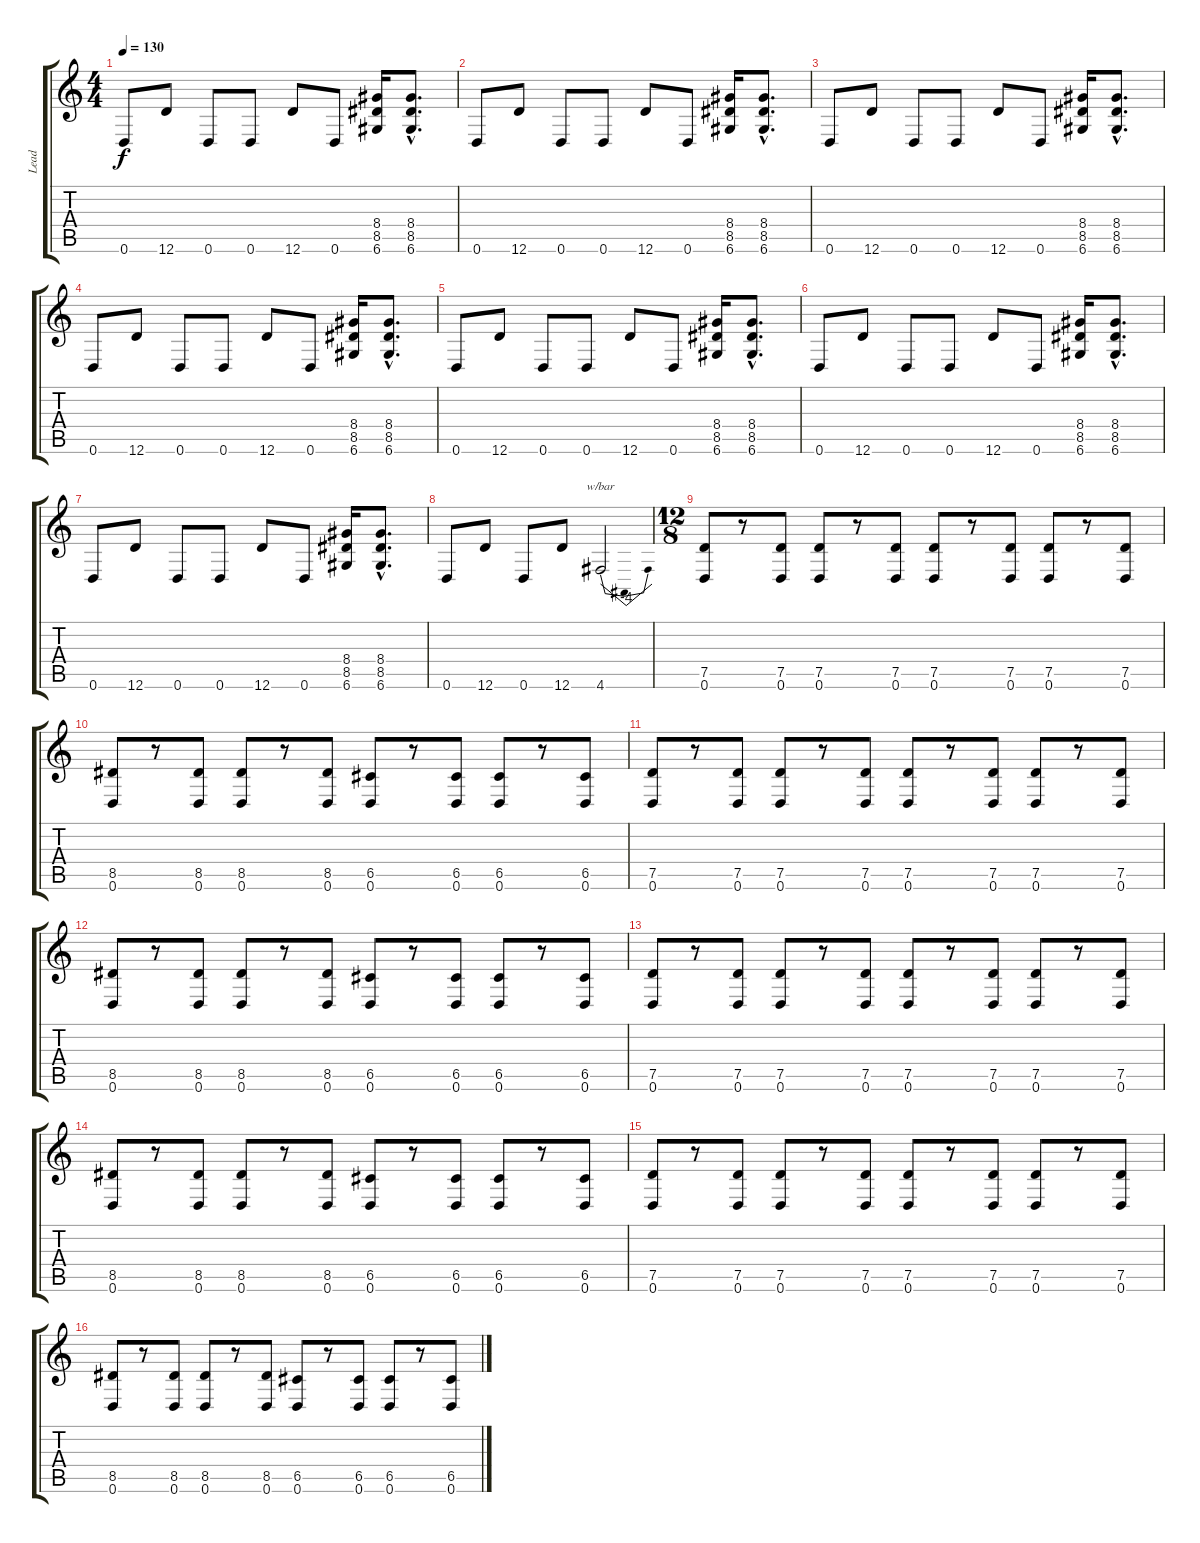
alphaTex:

\track ("Lead" "Lead") {instrument distortionguitar}
\staff {score tabs}
\tuning (D4 A3 F3 C3 G2 D2) {hide}
\ts (4 4)
\tempo 130
\clef g2
\ks c
0.6.8{dy f} 12.6.8 0.6.8 0.6.8 12.6.8 0.6.8 (8.4 8.5 6.6).16 (8.4{hac} 8.5{hac} 6.6{hac}).8{d} |
0.6.8 12.6.8 0.6.8 0.6.8 12.6.8 0.6.8 (8.4 8.5 6.6).16 (8.4{hac} 8.5{hac} 6.6{hac}).8{d} |
0.6.8 12.6.8 0.6.8 0.6.8 12.6.8 0.6.8 (8.4 8.5 6.6).16 (8.4{hac} 8.5{hac} 6.6{hac}).8{d} |
0.6.8 12.6.8 0.6.8 0.6.8 12.6.8 0.6.8 (8.4 8.5 6.6).16 (8.4{hac} 8.5{hac} 6.6{hac}).8{d} |
0.6.8 12.6.8 0.6.8 0.6.8 12.6.8 0.6.8 (8.4 8.5 6.6).16 (8.4{hac} 8.5{hac} 6.6{hac}).8{d} |
0.6.8 12.6.8 0.6.8 0.6.8 12.6.8 0.6.8 (8.4 8.5 6.6).16 (8.4{hac} 8.5{hac} 6.6{hac}).8{d} |
0.6.8 12.6.8 0.6.8 0.6.8 12.6.8 0.6.8 (8.4 8.5 6.6).16 (8.4{hac} 8.5{hac} 6.6{hac}).8{d} |
0.6.8 12.6.8 0.6.8 12.6.8 4.6.2{tbe (dip default 0 0 30 -16 60 0)} |
\ts (12 8)
(7.5 0.6).8 r.8 (7.5 0.6).8 (7.5 0.6).8 r.8 (7.5 0.6).8 (7.5 0.6).8 r.8 (7.5 0.6).8 (7.5 0.6).8 r.8 (7.5 0.6).8 |
(8.5 0.6).8 r.8 (8.5 0.6).8 (8.5 0.6).8 r.8 (8.5 0.6).8 (6.5 0.6).8 r.8 (6.5 0.6).8 (6.5 0.6).8 r.8 (6.5 0.6).8 |
(7.5 0.6).8 r.8 (7.5 0.6).8 (7.5 0.6).8 r.8 (7.5 0.6).8 (7.5 0.6).8 r.8 (7.5 0.6).8 (7.5 0.6).8 r.8 (7.5 0.6).8 |
(8.5 0.6).8 r.8 (8.5 0.6).8 (8.5 0.6).8 r.8 (8.5 0.6).8 (6.5 0.6).8 r.8 (6.5 0.6).8 (6.5 0.6).8 r.8 (6.5 0.6).8 |
(7.5 0.6).8 r.8 (7.5 0.6).8 (7.5 0.6).8 r.8 (7.5 0.6).8 (7.5 0.6).8 r.8 (7.5 0.6).8 (7.5 0.6).8 r.8 (7.5 0.6).8 |
(8.5 0.6).8 r.8 (8.5 0.6).8 (8.5 0.6).8 r.8 (8.5 0.6).8 (6.5 0.6).8 r.8 (6.5 0.6).8 (6.5 0.6).8 r.8 (6.5 0.6).8 |
(7.5 0.6).8 r.8 (7.5 0.6).8 (7.5 0.6).8 r.8 (7.5 0.6).8 (7.5 0.6).8 r.8 (7.5 0.6).8 (7.5 0.6).8 r.8 (7.5 0.6).8 |
(8.5 0.6).8 r.8 (8.5 0.6).8 (8.5 0.6).8 r.8 (8.5 0.6).8 (6.5 0.6).8 r.8 (6.5 0.6).8 (6.5 0.6).8 r.8 (6.5 0.6).8
